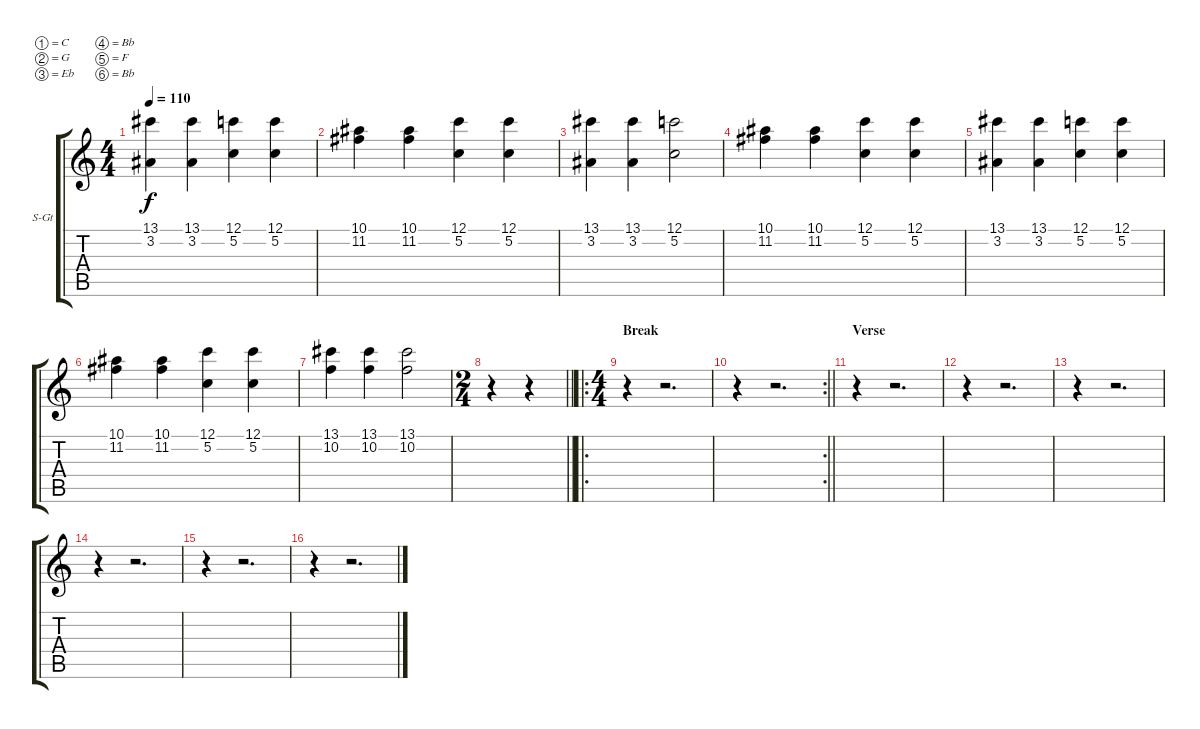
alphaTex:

\bracketExtendMode groupsimilarinstruments
\firstSystemTrackNameOrientation horizontal
\otherSystemsTrackNameOrientation horizontal
\track ("Keyboard" "S-Gt") {instrument stringensemble1}
\staff {score tabs}
\tuning (C4 G3 Eb3 Bb2 F2 Bb1)
\displaytranspose 12
\ts (4 4)
\tempo 110
\clef g2
\ks c
(13.1 3.2).4{dy f} (13.1 3.2).4 (12.1 5.2).4 (12.1 5.2).4 |
(10.1 11.2).4 (10.1 11.2).4 (12.1 5.2).4 (12.1 5.2).4 |
(13.1 3.2).4 (13.1 3.2).4 (12.1 5.2).2 |
(10.1 11.2).4 (10.1 11.2).4 (12.1 5.2).4 (12.1 5.2).4 |
(13.1 3.2).4 (13.1 3.2).4 (12.1 5.2).4 (12.1 5.2).4 |
(10.1 11.2).4 (10.1 11.2).4 (12.1 5.2).4 (12.1 5.2).4 |
(13.1 10.2).4 (13.1 10.2).4 (13.1 10.2).2 |
\ts (2 4)
\beaming (8 2 2)
\barLineRight lightlight
r.4 r.4 |
\ro
\ts (4 4)
\beaming (8 2 2 2 2)
\section ("" "Break")
r.4 r.2{d} |
\rc 2
\barLineRight lightlight
r.4 r.2{d} |
\section ("" "Verse")
r.4 r.2{d} |
r.4 r.2{d} |
r.4 r.2{d} |
r.4 r.2{d} |
r.4 r.2{d} |
r.4 r.2{d}
